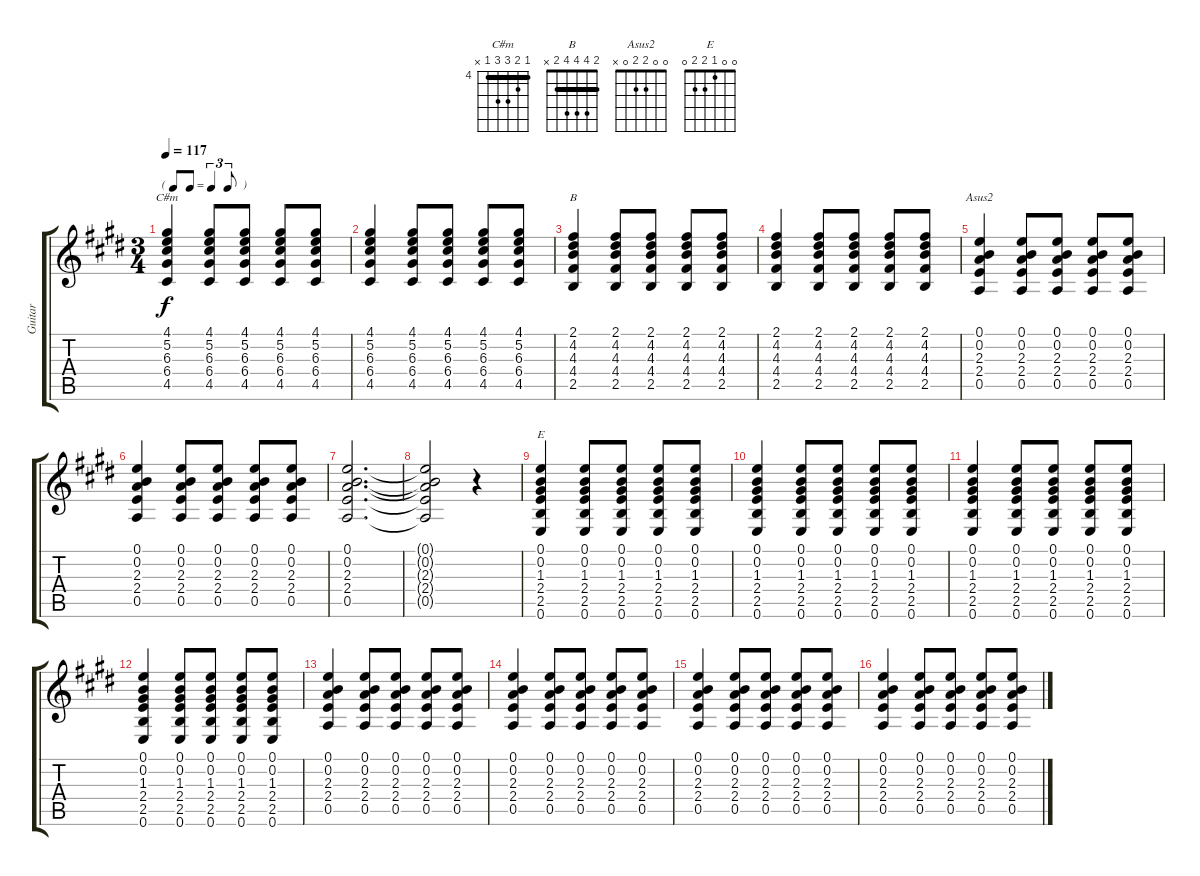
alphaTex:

\track ("Guitar" "Guitar") {instrument acousticguitarsteel}
\staff {score tabs}
\tuning (E4 B3 G3 D3 A2 E2) {hide}
\chord ("C#m" 4 5 6 6 4 x) {firstfret 4 barre 4}
\chord ("B" 2 4 4 4 2 x) {barre 2}
\chord ("Asus2" 0 0 2 2 0 x)
\chord ("E" 0 0 1 2 2 0)
\ts (3 4)
\tf triplet8th
\tempo 117
\clef g2
\ks e
(4.1 5.2 6.3 6.4 4.5).4{ch "C#m" dy f} (4.1 5.2 6.3 6.4 4.5).8 (4.1 5.2 6.3 6.4 4.5).8 (4.1 5.2 6.3 6.4 4.5).8 (4.1 5.2 6.3 6.4 4.5).8 |
(4.1 5.2 6.3 6.4 4.5).4 (4.1 5.2 6.3 6.4 4.5).8 (4.1 5.2 6.3 6.4 4.5).8 (4.1 5.2 6.3 6.4 4.5).8 (4.1 5.2 6.3 6.4 4.5).8 |
(2.1 4.2 4.3 4.4 2.5).4{ch "B"} (2.1 4.2 4.3 4.4 2.5).8 (2.1 4.2 4.3 4.4 2.5).8 (2.1 4.2 4.3 4.4 2.5).8 (2.1 4.2 4.3 4.4 2.5).8 |
(2.1 4.2 4.3 4.4 2.5).4 (2.1 4.2 4.3 4.4 2.5).8 (2.1 4.2 4.3 4.4 2.5).8 (2.1 4.2 4.3 4.4 2.5).8 (2.1 4.2 4.3 4.4 2.5).8 |
(0.1 0.2 2.3 2.4 0.5).4{ch "Asus2"} (0.1 0.2 2.3 2.4 0.5).8 (0.1 0.2 2.3 2.4 0.5).8 (0.1 0.2 2.3 2.4 0.5).8 (0.1 0.2 2.3 2.4 0.5).8 |
(0.1 0.2 2.3 2.4 0.5).4 (0.1 0.2 2.3 2.4 0.5).8 (0.1 0.2 2.3 2.4 0.5).8 (0.1 0.2 2.3 2.4 0.5).8 (0.1 0.2 2.3 2.4 0.5).8 |
(0.1 0.2 2.3 2.4 0.5).2{d} |
(0.1{t} 0.2{t} 2.3{t} 2.4{t} 0.5{t}).2 r.4 |
(0.1 0.2 1.3 2.4 2.5 0.6).4{ch "E"} (0.1 0.2 1.3 2.4 2.5 0.6).8 (0.1 0.2 1.3 2.4 2.5 0.6).8 (0.1 0.2 1.3 2.4 2.5 0.6).8 (0.1 0.2 1.3 2.4 2.5 0.6).8 |
(0.1 0.2 1.3 2.4 2.5 0.6).4 (0.1 0.2 1.3 2.4 2.5 0.6).8 (0.1 0.2 1.3 2.4 2.5 0.6).8 (0.1 0.2 1.3 2.4 2.5 0.6).8 (0.1 0.2 1.3 2.4 2.5 0.6).8 |
(0.1 0.2 1.3 2.4 2.5 0.6).4 (0.1 0.2 1.3 2.4 2.5 0.6).8 (0.1 0.2 1.3 2.4 2.5 0.6).8 (0.1 0.2 1.3 2.4 2.5 0.6).8 (0.1 0.2 1.3 2.4 2.5 0.6).8 |
(0.1 0.2 1.3 2.4 2.5 0.6).4 (0.1 0.2 1.3 2.4 2.5 0.6).8 (0.1 0.2 1.3 2.4 2.5 0.6).8 (0.1 0.2 1.3 2.4 2.5 0.6).8 (0.1 0.2 1.3 2.4 2.5 0.6).8 |
(0.1 0.2 2.3 2.4 0.5).4 (0.1 0.2 2.3 2.4 0.5).8 (0.1 0.2 2.3 2.4 0.5).8 (0.1 0.2 2.3 2.4 0.5).8 (0.1 0.2 2.3 2.4 0.5).8 |
(0.1 0.2 2.3 2.4 0.5).4 (0.1 0.2 2.3 2.4 0.5).8 (0.1 0.2 2.3 2.4 0.5).8 (0.1 0.2 2.3 2.4 0.5).8 (0.1 0.2 2.3 2.4 0.5).8 |
(0.1 0.2 2.3 2.4 0.5).4 (0.1 0.2 2.3 2.4 0.5).8 (0.1 0.2 2.3 2.4 0.5).8 (0.1 0.2 2.3 2.4 0.5).8 (0.1 0.2 2.3 2.4 0.5).8 |
(0.1 0.2 2.3 2.4 0.5).4 (0.1 0.2 2.3 2.4 0.5).8 (0.1 0.2 2.3 2.4 0.5).8 (0.1 0.2 2.3 2.4 0.5).8 (0.1 0.2 2.3 2.4 0.5).8
